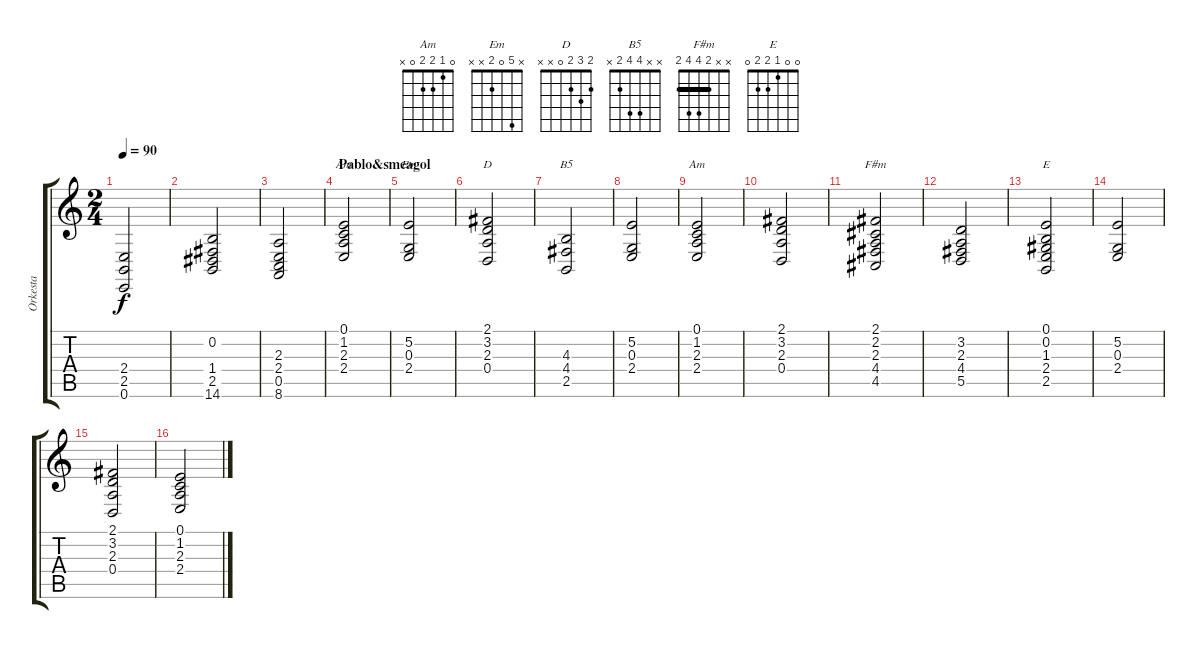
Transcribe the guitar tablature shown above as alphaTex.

\track ("Orkesta" "Orkesta") {instrument stringensemble1}
\staff {score tabs}
\tuning (E4 B3 G3 D3 A2 E2) {hide}
\chord ("Am" 0 1 2 2 x x)
\chord ("Em" x 5 0 2 x x)
\chord ("D" 2 3 2 0 x x)
\chord ("B5" x x 4 4 2 x)
\chord ("Am" 0 1 2 2 0 x)
\chord ("F#m" x x 2 4 4 2) {barre 2}
\chord ("E" 0 0 1 2 2 0)
\ts (2 4)
\tempo 90
\clef g2
\ks c
(2.4 2.5 0.6).2{dy f} |
(0.2 1.4 2.5 14.6).2 |
(2.3 2.4 0.5 8.6).2 |
\section ("" "Pablo&smeagol")
(0.1 1.2 2.3 2.4).2{ch "Am"} |
(5.2 0.3 2.4).2{ch "Em"} |
(2.1 3.2 2.3 0.4).2{ch "D"} |
(4.3 4.4 2.5).2{ch "B5"} |
(5.2 0.3 2.4).2 |
(0.1 1.2 2.3 2.4).2{ch "Am"} |
(2.1 3.2 2.3 0.4).2 |
(2.1 2.2 2.3 4.4 4.5).2{ch "F#m"} |
(3.2 2.3 4.4 5.5).2 |
(0.1 0.2 1.3 2.4 2.5).2{ch "E"} |
(5.2 0.3 2.4).2 |
(2.1 3.2 2.3 0.4).2 |
(0.1 1.2 2.3 2.4).2
